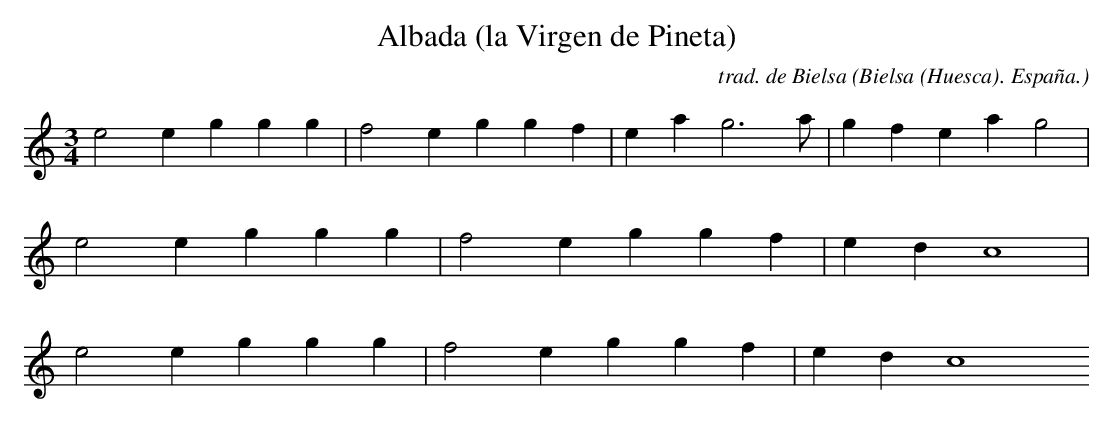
X:1
T:Albada (la Virgen de Pineta)
C:trad. de Bielsa
O:Bielsa (Huesca). España.
M:3/4
L:1/4
K:C
e2eggg|f2eggf|eag2>a|gfeag2|
e2eggg|f2eggf|edc4|
e2eggg|f2eggf|edc4
